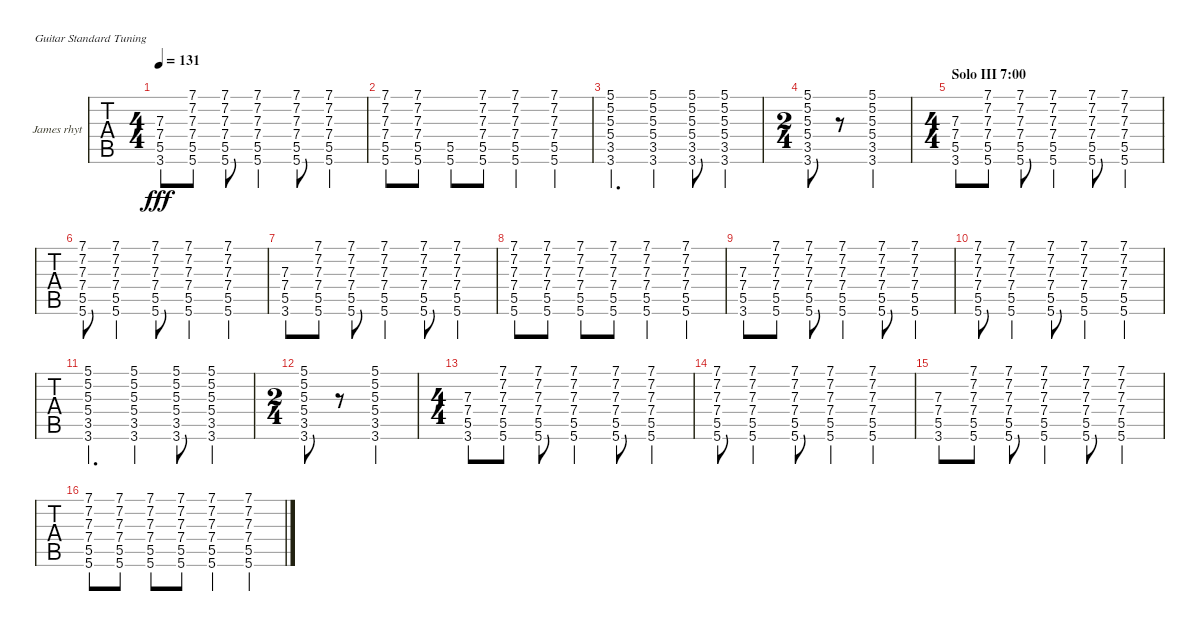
\defaultSystemsLayout 4
\bracketExtendMode groupsimilarinstruments
\firstSystemTrackNameOrientation horizontal
\otherSystemsTrackNameOrientation horizontal
\track ("James rhythm" "James rhyt") {instrument electricguitarclean}
\staff {tabs}
\tuning (E4 B3 G3 D3 A2 E2)
\ts (4 4)
\tempo 131
\clef g2
\ks c
(7.4 5.5 3.6 7.3).8{dy fff} (7.4 5.5 5.6 7.3 7.1 7.2).8 (7.4 5.5 5.6 7.3 7.1 7.2).8 (7.4 5.5 5.6 7.3 7.1 7.2).4 (7.4 5.5 5.6 7.3 7.1 7.2).8 (7.4 5.5 5.6 7.3 7.1 7.2).4 |
(7.4 5.5 5.6 7.3 7.2 7.1).8 (7.4 5.5 5.6 7.3 7.2 7.1).8 (5.6{st} 5.5{st}).8 (7.4 5.5 5.6 7.3 7.2 7.1).8 (7.4 5.5 5.6 7.3 7.2 7.1).4 (7.4 5.5 5.6 7.3 7.2 7.1).4 |
(5.4 3.5 3.6 5.3 5.2 5.1).4{d} (5.4 3.5 3.6 5.3 5.2 5.1).4 (5.4 3.5 3.6 5.3 5.2 5.1).8 (5.4 3.5 3.6 5.3 5.2 5.1).4 |
\ts (2 4)
(5.4 3.5 3.6 5.3 5.2 5.1).8 r.8 (5.4 3.5 3.6 5.3 5.2 5.1).4 |
\ts (4 4)
\section ("" "Solo III 7:00")
(7.4 5.5 3.6 7.3).8 (7.4 5.5 5.6 7.3 7.2 7.1).8 (7.4 5.5 5.6 7.3 7.1 7.2).8 (7.4 5.5 5.6 7.3 7.2 7.1).4 (7.4 5.5 5.6 7.3 7.2 7.1).8 (7.4 5.5 5.6 7.3 7.1 7.2).4 |
(7.4 5.5 5.6 7.3 7.1 7.2).8 (7.4 5.5 5.6 7.3 7.2 7.1).4 (7.4 5.5 5.6 7.3 7.2 7.1).8 (7.4 5.5 5.6 7.3 7.1 7.2).4 (7.4 5.5 5.6 7.3 7.2 7.1).4 |
(7.4 5.5 3.6 7.3).8 (7.4 5.5 5.6 7.3 7.1 7.2).8 (7.4 5.5 5.6 7.3 7.2 7.1).8 (7.4 5.5 5.6 7.3 7.2{ac} 7.1).4 (7.4 5.5 5.6 7.3 7.1 7.2{ac}).8 (7.4 5.5 5.6 7.3 7.2 7.1).4 |
(7.4 5.5 5.6 7.3 7.2 7.1).8 (7.4 5.5 5.6 7.3 7.1 7.2).8 (7.4 5.5 5.6 7.3 7.2 7.1).8 (7.4 5.5 5.6 7.3 7.2 7.1).8 (7.4 5.5 5.6 7.3 7.2 7.1).4 (7.4 5.5 5.6 7.3 7.2 7.1).4 |
(7.4 5.5 3.6 7.3).8 (7.4 5.5 5.6 7.3 7.1 7.2).8 (7.4 5.5 5.6 7.3 7.2 7.1).8 (7.4 5.5 5.6 7.3 7.1 7.2).4 (7.4 5.5 5.6 7.3 7.2 7.1).8 (7.4 5.5 5.6 7.3 7.1 7.2).4 |
(7.4 5.5 5.6 7.3 7.2 7.1).8 (7.4 5.5 5.6 7.3 7.1 7.2).4 (7.4 5.5 5.6 7.3 7.2 7.1).8 (7.4 5.5 5.6 7.3 7.1 7.2).4 (7.4 5.5 5.6 7.3 7.2 7.1).4 |
(5.4 3.5 3.6 5.3 5.2 5.1).4{d} (5.4 3.5 3.6 5.3 5.2 5.1).4 (5.4 3.5 3.6 5.3 5.2 5.1).8 (5.4 3.5 3.6 5.3 5.2 5.1).4 |
\ts (2 4)
(5.4 3.5 3.6 5.3 5.1 5.2).8 r.8 (5.4 3.5 3.6 5.3 5.2 5.1).4 |
\ts (4 4)
(7.4 5.5 3.6 7.3).8 (7.4 5.5 5.6 7.3 7.2 7.1).8 (7.4 5.5 5.6 7.3 7.1 7.2).8 (7.4 5.5 5.6 7.3 7.2 7.1).4 (7.4 5.5 5.6 7.3 7.2 7.1).8 (7.4 5.5 5.6 7.3 7.1 7.2).4 |
(7.4 5.5 5.6 7.3 7.1 7.2).8 (7.4 5.5 5.6 7.3 7.2 7.1).4 (7.4 5.5 5.6 7.3 7.2 7.1).8 (7.4 5.5 5.6 7.3 7.1 7.2).4 (7.4 5.5 5.6 7.3 7.2 7.1).4 |
(7.4 5.5 3.6 7.3).8 (7.4 5.5 5.6 7.3 7.1 7.2).8 (7.4 5.5 5.6 7.3 7.2 7.1).8 (7.4 5.5 5.6 7.3 7.2 7.1).4 (7.4 5.5 5.6 7.3 7.1 7.2).8 (7.4 5.5 5.6 7.3 7.2 7.1).4 |
(7.4 5.5 5.6 7.3 7.2 7.1).8 (7.4 5.5 5.6 7.3 7.1 7.2).8 (7.4 5.5 5.6 7.3 7.2 7.1).8 (7.4 5.5 5.6 7.3 7.2 7.1).8 (7.4 5.5 5.6 7.3 7.2 7.1).4 (7.4 5.5 5.6 7.3 7.2 7.1).4
